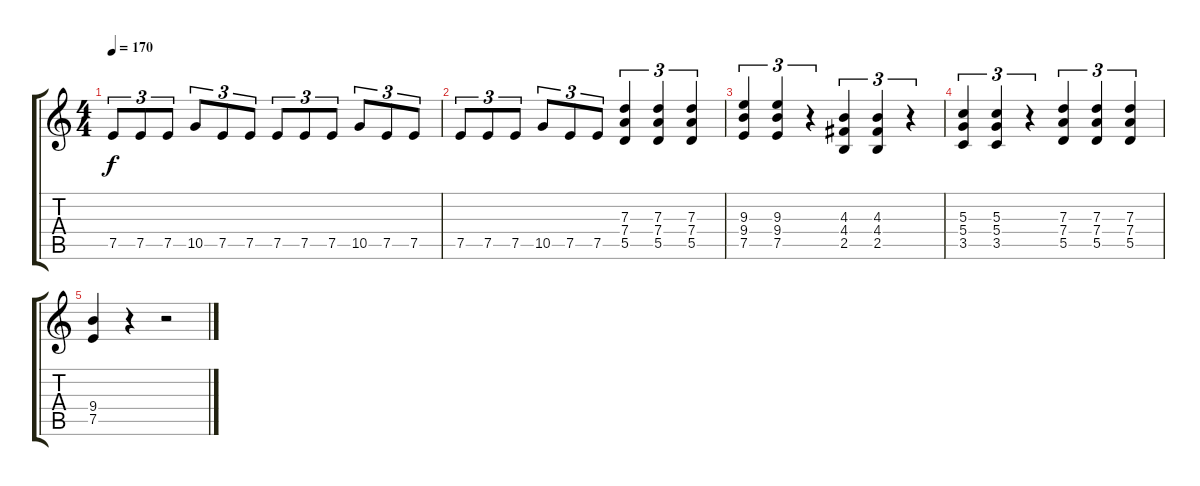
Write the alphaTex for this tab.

\track "" {instrument overdrivenguitar}
\staff {score tabs}
\tuning (E4 B3 G3 D3 A2 E2) {hide}
\ts (4 4)
\tempo 170
\clef g2
\ks c
7.5.8{tu (3 2) dy f} 7.5.8{tu (3 2)} 7.5.8{tu (3 2)} 10.5.8{tu (3 2)} 7.5.8{tu (3 2)} 7.5.8{tu (3 2)} 7.5.8{tu (3 2)} 7.5.8{tu (3 2)} 7.5.8{tu (3 2)} 10.5.8{tu (3 2)} 7.5.8{tu (3 2)} 7.5.8{tu (3 2)} |
7.5.8{tu (3 2)} 7.5.8{tu (3 2)} 7.5.8{tu (3 2)} 10.5.8{tu (3 2)} 7.5.8{tu (3 2)} 7.5.8{tu (3 2)} (7.3 7.4 5.5).4{tu (3 2)} (7.3 7.4 5.5).4{tu (3 2)} (7.3 7.4 5.5).4{tu (3 2)} |
(9.3 9.4 7.5).4{tu (3 2)} (9.3 9.4 7.5).4{tu (3 2)} r.4{tu (3 2)} (4.3 4.4 2.5).4{tu (3 2)} (4.3 4.4 2.5).4{tu (3 2)} r.4{tu (3 2)} |
(5.3 5.4 3.5).4{tu (3 2)} (5.3 5.4 3.5).4{tu (3 2)} r.4{tu (3 2)} (7.3 7.4 5.5).4{tu (3 2)} (7.3 7.4 5.5).4{tu (3 2)} (7.3 7.4 5.5).4{tu (3 2)} |
(9.4 7.5).4 r.4 r.2
